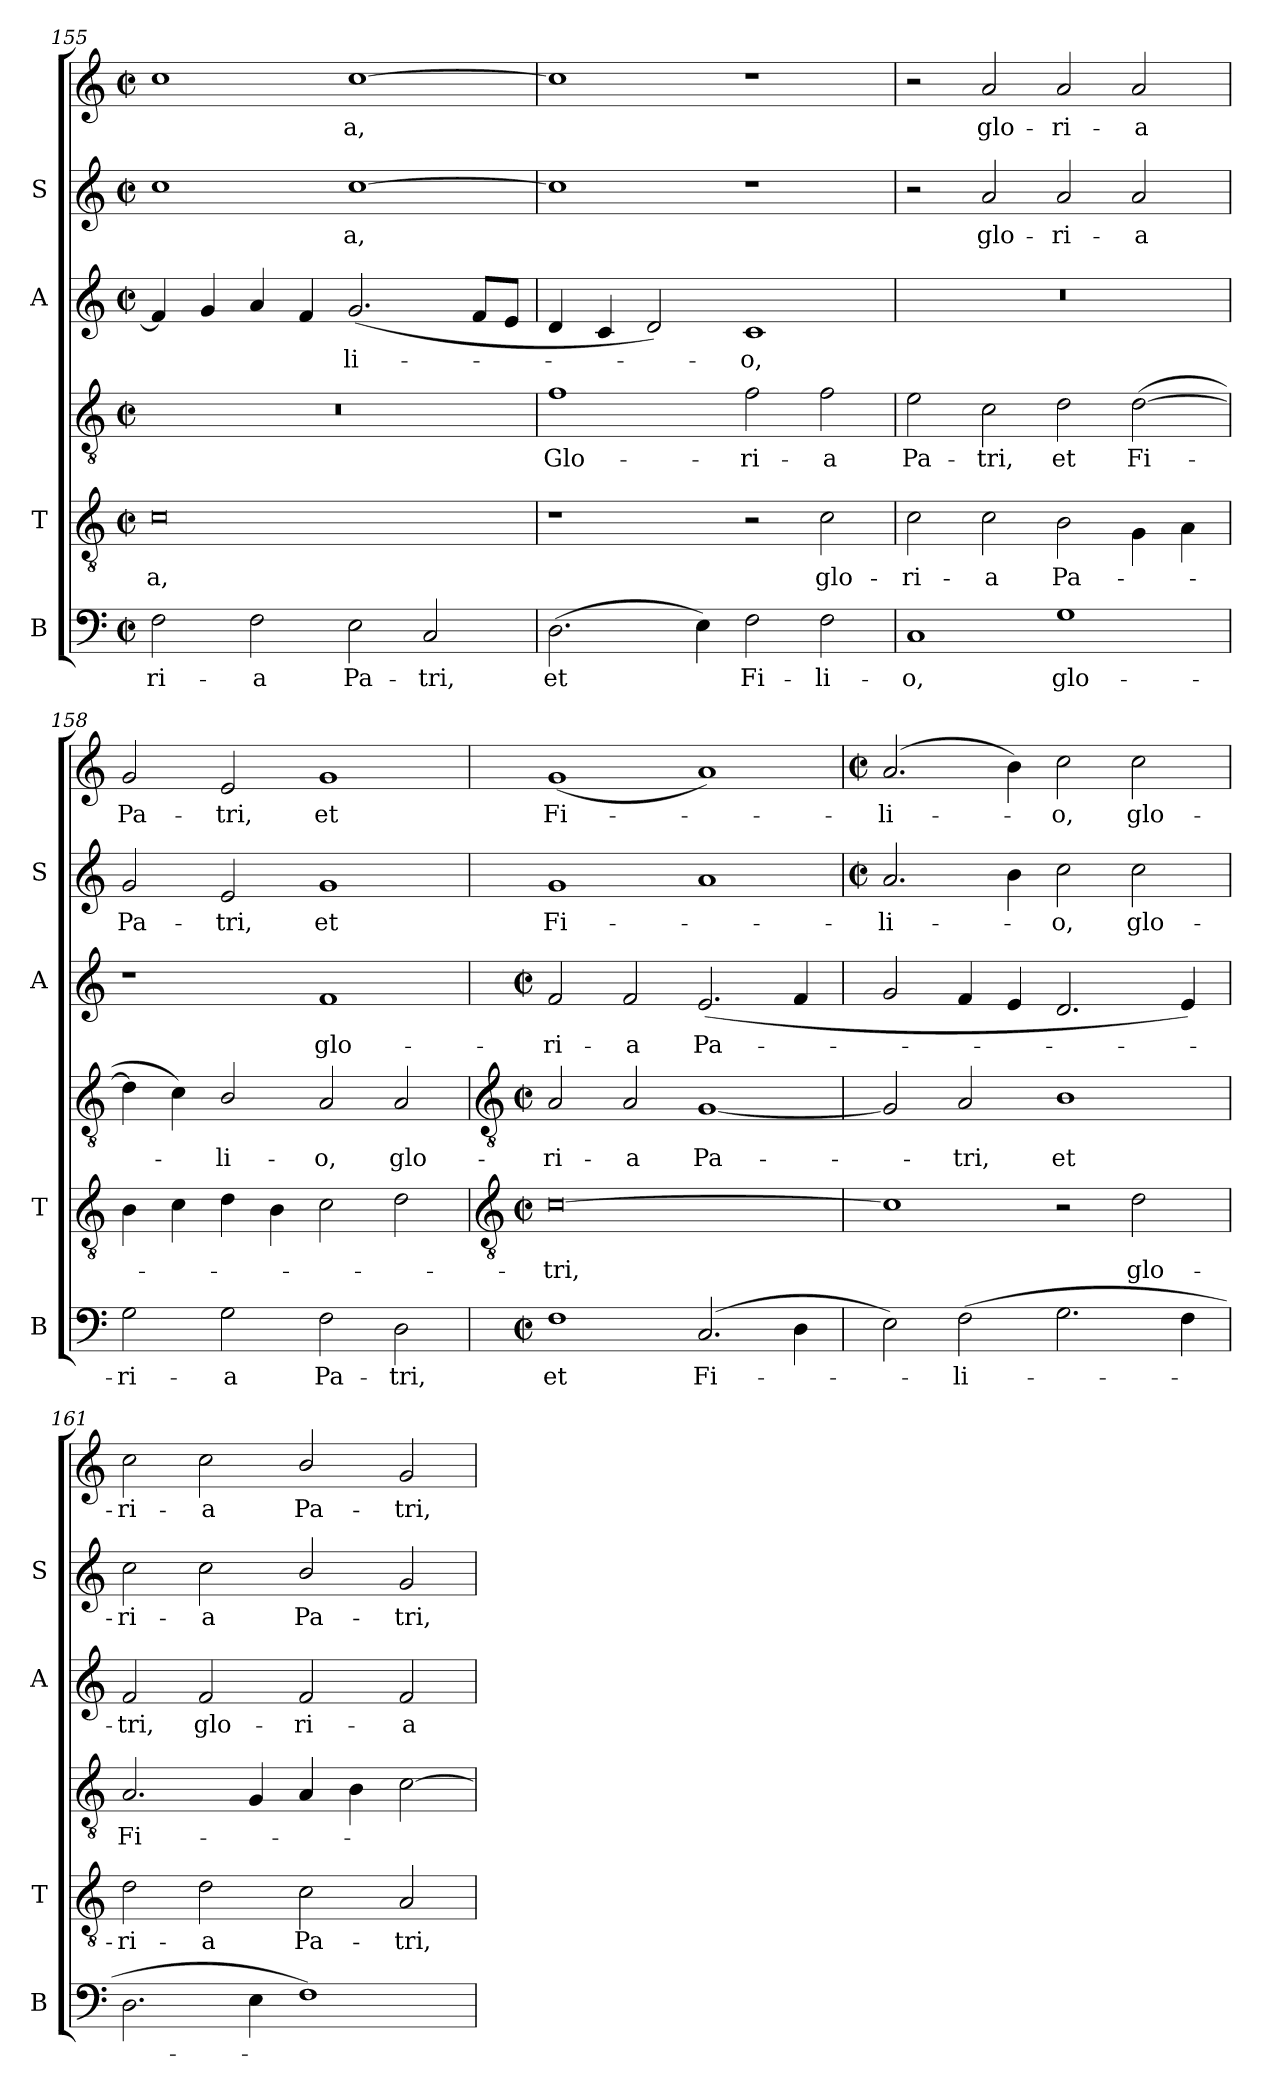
**kern	**text	**kern	**text	**kern	**text	**kern	**text	**kern	**text	**kern	**text
*part4	*part4	*part3	*part3	*part3	*part3	*part2	*part2	*part1	*part1	*part1	*part1
*staff6	*staff6	*staff5	*staff5	*staff4	*staff4	*staff3	*staff3	*staff2	*staff2	*staff1	*staff1
*I"B	*	*I"T	*	*	*	*I"A	*	*I"S	*	*	*
*I'B	*	*I'T	*	*	*	*I'A	*	*I'S	*	*	*
*clefF4	*	*clefGv2	*	*clefGv2	*	*clefG2	*	*clefG2	*	*clefG2	*
*k[]	*	*k[]	*	*k[]	*	*k[]	*	*k[]	*	*k[]	*
*C:	*	*C:	*	*C:	*	*C:	*	*C:	*	*C:	*
*M4/2	*	*M4/2	*	*M4/2	*	*M4/2	*	*M4/2	*	*M4/2	*
*met(c|)	*	*met(c|)	*	*met(c|)	*	*met(c|)	*	*met(c|)	*	*met(c|)	*
=155	=155	=155	=155	=155	=155	=155	=155	=155	=155	=155	=155
!	!LO:LY:b	!	!LO:LY:b	!	!	!	!	!	!	!	!
2F	-ri-	0c	a,	0r	.	4f]	.	1cc	.	1cc	.
.	.	.	.	.	.	4g	.	.	.	.	.
!	!LO:LY:b	!	!	!	!	!	!	!	!	!	!
2F	-a	.	.	.	.	4a	.	.	.	.	.
.	.	.	.	.	.	4f	.	.	.	.	.
!	!LO:LY:b	!	!	!	!	!	!LO:LY:b	!	!LO:LY:b	!	!LO:LY:b
2E	Pa-	.	.	.	.	(<2.g	li-	[1cc	a,	[1cc	a,
!	!LO:LY:b	!	!	!	!	!	!	!	!	!	!
2C	-tri,	.	.	.	.	.	.	.	.	.	.
.	.	.	.	.	.	8fL	.	.	.	.	.
.	.	.	.	.	.	8eJ	.	.	.	.	.
=156	=156	=156	=156	=156	=156	=156	=156	=156	=156	=156	=156
!	!LO:LY:b	!	!	!	!LO:LY:b	!	!	!	!	!	!
(>2.D	et	1r	.	1f	Glo-	4d	.	1cc]	.	1cc]	.
.	.	.	.	.	.	4c	.	.	.	.	.
.	.	.	.	.	.	2d)	.	.	.	.	.
4E)	.	.	.	.	.	.	.	.	.	.	.
!	!LO:LY:b	!	!	!	!LO:LY:b	!	!LO:LY:b	!	!	!	!
2F	Fi-	2r	.	2f	-ri-	1c	o,	1r	.	1r	.
!	!LO:LY:b	!	!LO:LY:b	!	!LO:LY:b	!	!	!	!	!	!
2F	-li-	2c	glo-	2f	-a	.	.	.	.	.	.
=157	=157	=157	=157	=157	=157	=157	=157	=157	=157	=157	=157
!	!LO:LY:b	!	!LO:LY:b	!	!LO:LY:b	!	!	!	!	!	!
1C	-o,	2c	ri-	2e	-Pa-	0r	.	2r	.	2r	.
!	!	!	!LO:LY:b	!	!LO:LY:b	!	!	!	!LO:LY:b	!	!LO:LY:b
.	.	2c	-a	2c	-tri,	.	.	2a	glo-	2a	glo-
!	!LO:LY:b	!	!LO:LY:b	!	!LO:LY:b	!	!	!	!LO:LY:b	!	!LO:LY:b
1G	glo-	2B\	Pa-	2d	et	.	.	2a	-ri-	2a	-ri-
!	!	!	!	!	!LO:LY:b	!	!	!	!LO:LY:b	!	!LO:LY:b
.	.	4G\	.	(>[2d	Fi-	.	.	2a	-a	2a	-a
.	.	4A\	.	.	.	.	.	.	.	.	.
=158	=158	=158	=158	=158	=158	=158	=158	=158	=158	=158	=158
!	!LO:LY:b	!	!	!	!	!	!	!	!LO:LY:b	!	!LO:LY:b
2G	-ri-	4B\	.	4d]	.	1r	.	2g	Pa-	2g	Pa-
.	.	4c\	.	4c)	.	.	.	.	.	.	.
!	!LO:LY:b	!	!	!	!LO:LY:b	!	!	!	!LO:LY:b	!	!LO:LY:b
2G	-a	4d\	.	2B/	li-	.	.	2e	-tri,	2e	-tri,
.	.	4B\	.	.	.	.	.	.	.	.	.
!	!LO:LY:b	!	!	!	!LO:LY:b	!	!LO:LY:b	!	!LO:LY:b	!	!LO:LY:b
2F	Pa-	2c	.	2A	-o,	1f	glo-	1g	et	1g	et
!	!LO:LY:b	!	!	!	!LO:LY:b	!	!	!	!	!	!
2D	-tri,	2d	.	2A	glo-	.	.	.	.	.	.
!!LO:LB:g=z
=159	=159	=159	=159	=159	=159	=159	=159	=159	=159	=159	=159
*	*	*clefGv2	*	*clefGv2	*	*	*	*	*	*	*
*M4/2	*	*M4/2	*	*M4/2	*	*M4/2	*	*	*	*	*
*met(c|)	*	*met(c|)	*	*met(c|)	*	*met(c|)	*	*	*	*	*
!	!LO:LY:b	!	!LO:LY:b	!	!LO:LY:b	!	!LO:LY:b	!	!LO:LY:b	!	!LO:LY:b
1F	et	[0c	tri,	2A	-ri-	2f	-ri-	1g	Fi-	(<1g	Fi-
!	!	!	!	!	!LO:LY:b	!	!LO:LY:b	!	!	!	!
.	.	.	.	2A	-a	2f	-a	.	.	.	.
!	!LO:LY:b	!	!	!	!LO:LY:b	!	!LO:LY:b	!	!	!	!
(>2.C	Fi-	.	.	[1G	Pa-	(<2.e	Pa-	1a	.	1a)	.
4D	.	.	.	.	.	4f	.	.	.	.	.
!!LO:LB:g=z
=160	=160	=160	=160	=160	=160	=160	=160	=160	=160	=160	=160
*	*	*	*	*	*	*	*	*M4/2	*	*M4/2	*
*	*	*	*	*	*	*	*	*met(c|)	*	*met(c|)	*
!	!	!	!	!	!	!	!	!	!LO:LY:b	!	!LO:LY:b
2E)	.	1c]	.	2G]	.	2g	.	2.a	li-	(<2.a	li-
!	!LO:LY:b	!	!	!	!LO:LY:b	!	!	!	!	!	!
(>2F	li-	.	.	2A	tri,	4f	.	.	.	.	.
.	.	.	.	.	.	4e	.	4b	.	4b)	.
!	!	!	!	!	!LO:LY:b	!	!	!	!LO:LY:b	!	!LO:LY:b
2.G	.	2r	.	1B	et	2.d	.	2cc	o,	2cc	o,
!	!	!	!LO:LY:b	!	!	!	!	!	!LO:LY:b	!	!LO:LY:b
.	.	2d	glo-	.	.	.	.	2cc	glo-	2cc	glo-
4F	.	.	.	.	.	4e)	.	.	.	.	.
=161	=161	=161	=161	=161	=161	=161	=161	=161	=161	=161	=161
!	!	!	!LO:LY:b	!	!LO:LY:b	!	!LO:LY:b	!	!LO:LY:b	!	!LO:LY:b
2.D	.	2d	ri-	2.A	-Fi-	2f	tri,	2cc	-ri-	2cc	-ri-
!	!	!	!LO:LY:b	!	!	!	!LO:LY:b	!	!LO:LY:b	!	!LO:LY:b
.	.	2d	-a	.	.	2f	glo-	2cc	-a	2cc	-a
4E	.	.	.	4G	.	.	.	.	.	.	.
!	!	!	!LO:LY:b	!	!	!	!LO:LY:b	!	!LO:LY:b	!	!LO:LY:b
1F)	.	2c	Pa-	4A	.	2f	-ri-	2b/	Pa-	2b/	Pa-
.	.	.	.	4B	.	.	.	.	.	.	.
!	!	!	!LO:LY:b	!	!	!	!LO:LY:b	!	!LO:LY:b	!	!LO:LY:b
.	.	2A	-tri,	[2c	.	2f	-a	2g	-tri,	2g	-tri,
=	=	=	=	=	=	=	=	=	=	=	=
*-	*-	*-	*-	*-	*-	*-	*-	*-	*-	*-	*-
